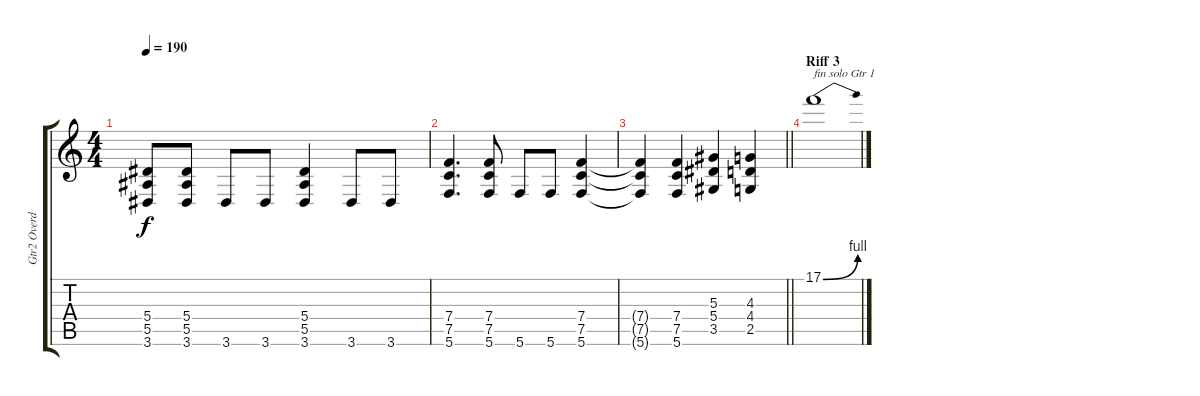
\track ("Gtr2 Overdub" "Gtr2 Overd") {instrument distortionguitar}
\staff {score tabs}
\tuning (C4 G3 Eb3 Bb2 F2 C2) {hide}
\ts (4 4)
\tempo 190
\clef g2
\ks c
(5.4{t} 5.5{t} 3.6{t}).8{dy f} (5.4 5.5 3.6).8 3.6.8 3.6.8 (5.4 5.5 3.6).4 3.6.8 3.6.8 |
(7.4 7.5 5.6).4{d} (7.4 7.5 5.6).8 5.6.8 5.6.8 (7.4 7.5 5.6).4 |
\barLineRight lightlight
(7.4{t} 7.5{t} 5.6{t}).4 (7.4 7.5 5.6).4 (5.3 5.4 3.5).4 (4.3 4.4 2.5).4 |
\section ("" "Riff 3")
17.1{be (bend 0 0 60 4)}.1{txt "fin solo Gtr 1"}
